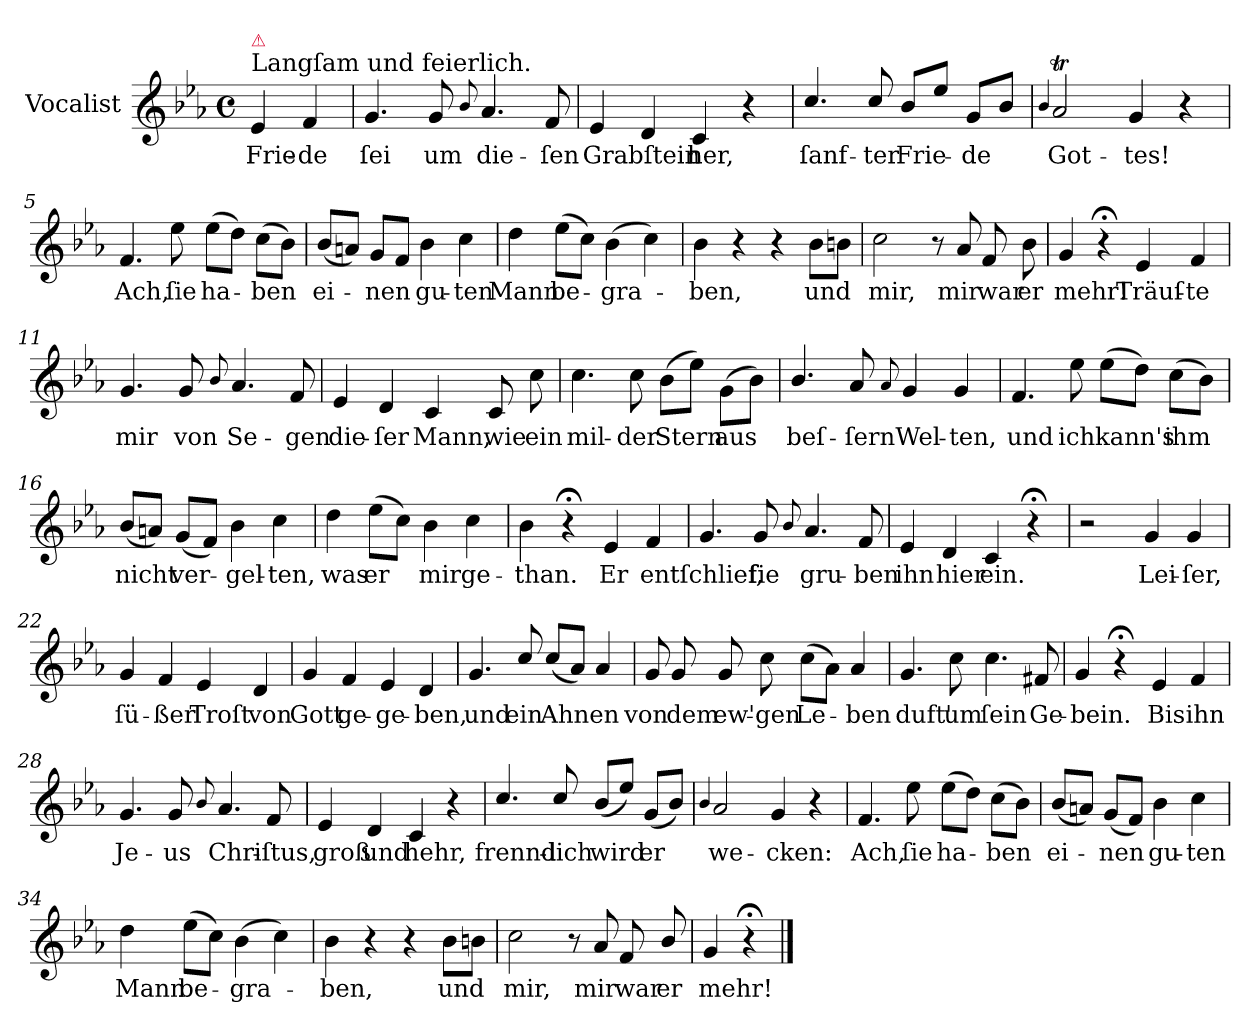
**kern	**text
*part1	*part1
*staff1	*staff1
*I"Vocalist	*
*clefG2	*
*k[b-e-a-]	*
*E-:	*
*M4/4	*
*met(c)	*
=	=
!LO:TX:a:t=Langſam und feierlich.	!
!LO:TX:a:color=crimson:t=⚠	!
4e-	Frie-
4f	-de
=1	=1
4.g	ſei
8g	um
8qqb-	--
4.a-	die-
8f	-ſen
=2	=2
4e-	Grabſtein
4d	.
4c	her,
4r	.
=3	=3
4.cc/	ſanf-
8cc/	-ter
8b-/L	Frie-
8ee-J	.
8gL	-de
8b-J	.
=4	=4
4qqb-	.
2a-T	Got-
4g	-tes!
4r	.
=5	=5
4.f	Ach,
8ee-	ſie
(8ee-L	ha-
8ddJ)	.
(8ccL	-ben
8b-J)	.
=6	=6
(8b-L	ei-
8anJ)	.
8gL	-nen
8fJ	.
4b-	gu-
4cc	-ten
=7	=7
4dd	Mann
(8ee-L	be-
8ccJ)	.
(4b-	-gra-
4cc)	.
=8	=8
4b-	-ben,
4r	.
4r	.
8b-L	und
8bnJ	.
=9	=9
2cc	mir,
8r	.
8a-	mir
8f	war
8b-	er
=10	=10
4g	mehr!
4r;<	.
4e-	Träuſ-
4f	-te
=11	=11
4.g	mir
8g	von
8qqb-	.
4.a-	Se-
8f	-gen
=12	=12
4e-	die-
4d	-ſer
4c	Mann,
8c	wie
8cc	ein
=13	=13
4.cc	mil-
8cc	-der
(8b-L	Stern
8ee-J)	.
(8g\L	aus
8b-J)	.
=14	=14
4.b-/	beſ-
8a-	-ſern
8qqa-	.
4g	Wel-
4g	-ten,
=15	=15
4.f	und
8ee-	ich
(8ee-L	kann's
8ddJ)	.
(8ccL	ihm
8b-J)	.
=16	=16
(8b-L	nicht
8anJ)	.
(8gL	ver-
8fJ)	.
4b-	-gel-
4cc	-ten,
=17	=17
4dd	was
(8ee-L	er
8ccJ)	.
4b-	mir
4cc	ge-
=18	=18
4b-	-than.
4r;<	.
4e-	Er
4f	entſchlief,
=19	=19
4.g	.
8g	ſie
8qqb-	.
4.a-	gru-
8f	-ben
=20	=20
4e-	ihn
4d	hier
4c	ein.
4r;<	.
=21	=21
2r	.
4g	Lei-
4g	-ſer,
=22	=22
4g	ſü-
4f	-ßer
4e-	Troſt
4d	von
=23	=23
4g	Gott
4f	ge-
4e-	-ge-
4d	-ben,
=24	=24
4.g	und
8cc/	ein
(8cc/L	Ahnen
8a-J)	.
4a-	.
=25	=25
8g	von
8g	dem
8g	ew'-
8cc	-gen
(8ccL	Le-
8a-J)	.
4a-	-ben
=26	=26
4.g	duft'
8cc	um
4.cc	ſein
8f#X	Ge-
=27	=27
4g	-bein.
4r;<	.
4e-	Bis
4f	ihn
=28	=28
4.g	Je-
8g	-us
8qqb-	.
4.a-	Chri-
8f	-ſtus,
=29	=29
4e-	groß
4d	und
4c	hehr,
4r	.
=30	=30
4.cc/	frennd-
8cc/	-lich
(8b-/L	wird
8ee-J)	.
(8gL	er
8b-J)	.
=31	=31
4qqb-	.
2a-	we-
4g	-cken:
4r	.
=32	=32
4.f	Ach,
8ee-	ſie
(8ee-L	ha-
8ddJ)	.
(8ccL	-ben
8b-J)	.
=33	=33
(8b-L	ei-
8anJ)	.
(8gL	-nen
8fJ)	.
4b-	gu-
4cc	-ten
=34	=34
4dd	Mann
(8ee-L	be-
8ccJ)	.
(4b-	-gra-
4cc)	.
=35	=35
4b-	-ben,
4r	.
4r	.
8b-L	und
8bnJ	.
=36	=36
2cc	mir,
8r	.
8a-	mir
8f	war
8b-/	er
=37	=37
4g	mehr!
4r;<	.
==	==
*-	*-
